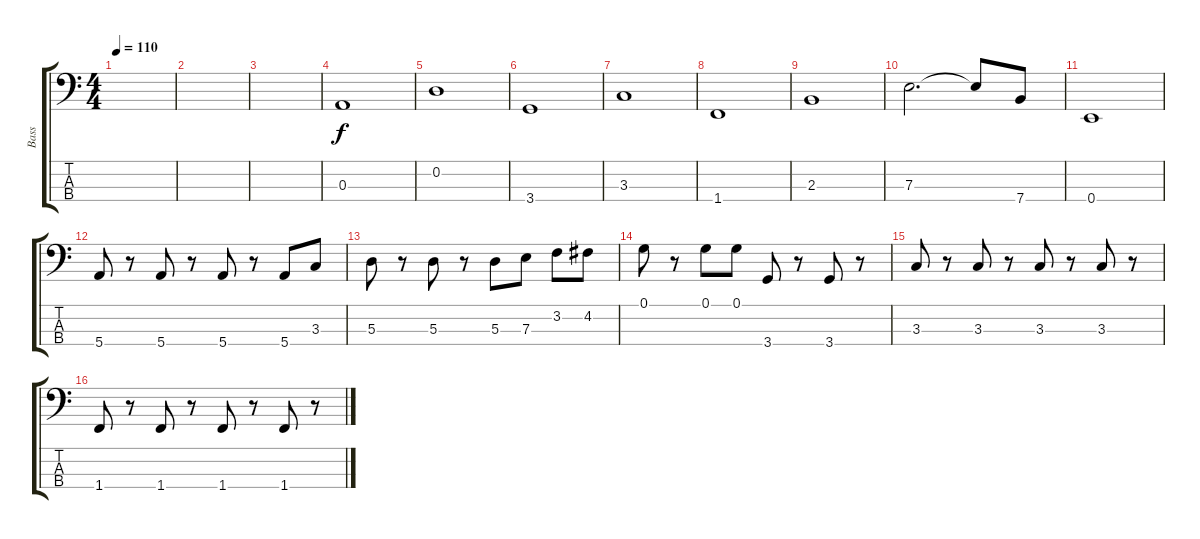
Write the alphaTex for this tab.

\track ("Bass" "Bass") {instrument electricbassfinger}
\staff {score tabs}
\tuning (G2 D2 A1 E1) {hide}
\ts (4 4)
\tempo 110
\clef f4
\ks c
|
|
|
0.3.1 |
0.2.1 |
3.4.1 |
3.3.1 |
1.4.1 |
2.3.1 |
7.3.2{d} 7.3{t}.8 7.4.8 |
0.4.1 |
5.4.8 r.8 5.4.8 r.8 5.4.8 r.8 5.4.8 3.3.8 |
5.3.8 r.8 5.3.8 r.8 5.3.8 7.3.8 3.2.8 4.2.8 |
0.1.8 r.8 0.1.8 0.1.8 3.4.8 r.8 3.4.8 r.8 |
3.3.8 r.8 3.3.8 r.8 3.3.8 r.8 3.3.8 r.8 |
1.4.8 r.8 1.4.8 r.8 1.4.8 r.8 1.4.8 r.8
